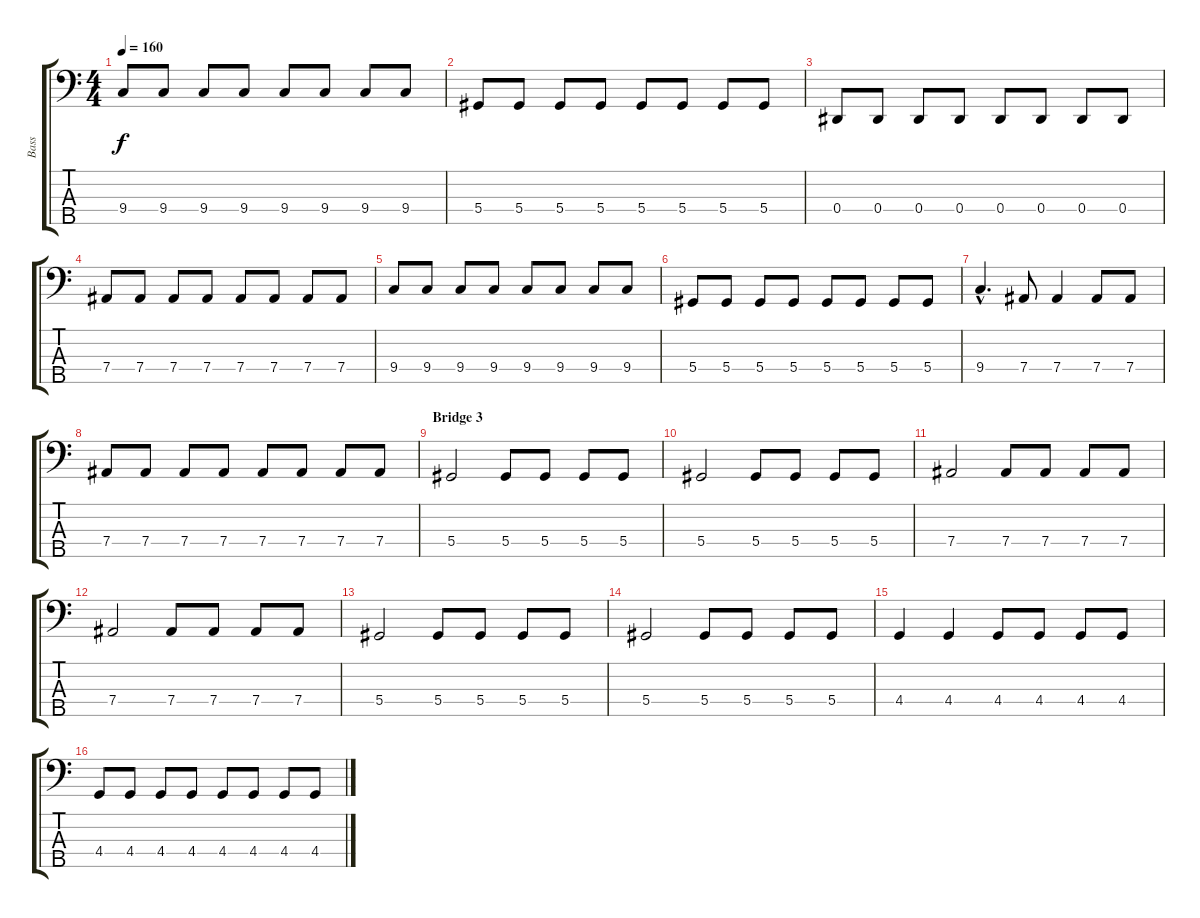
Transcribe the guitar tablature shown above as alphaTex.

\track ("Bass" "Bass") {instrument electricbasspick}
\staff {score tabs}
\tuning (Gb2 Db2 Ab1 Eb1 Bb0) {hide}
\ts (4 4)
\tempo 160
\clef f4
\ks c
9.4.8{dy f} 9.4.8 9.4.8 9.4.8 9.4.8 9.4.8 9.4.8 9.4.8 |
5.4.8 5.4.8 5.4.8 5.4.8 5.4.8 5.4.8 5.4.8 5.4.8 |
0.4.8 0.4.8 0.4.8 0.4.8 0.4.8 0.4.8 0.4.8 0.4.8 |
7.4.8 7.4.8 7.4.8 7.4.8 7.4.8 7.4.8 7.4.8 7.4.8 |
9.4.8 9.4.8 9.4.8 9.4.8 9.4.8 9.4.8 9.4.8 9.4.8 |
5.4.8 5.4.8 5.4.8 5.4.8 5.4.8 5.4.8 5.4.8 5.4.8 |
9.4{hac}.4{d} 7.4.8 7.4.4 7.4.8 7.4.8 |
7.4.8 7.4.8 7.4.8 7.4.8 7.4.8 7.4.8 7.4.8 7.4.8 |
\section ("" "Bridge 3")
5.4.2 5.4.8 5.4.8 5.4.8 5.4.8 |
5.4.2 5.4.8 5.4.8 5.4.8 5.4.8 |
7.4.2 7.4.8 7.4.8 7.4.8 7.4.8 |
7.4.2 7.4.8 7.4.8 7.4.8 7.4.8 |
5.4.2 5.4.8 5.4.8 5.4.8 5.4.8 |
5.4.2 5.4.8 5.4.8 5.4.8 5.4.8 |
4.4.4 4.4.4 4.4.8 4.4.8 4.4.8 4.4.8 |
4.4.8 4.4.8 4.4.8 4.4.8 4.4.8 4.4.8 4.4.8 4.4.8
